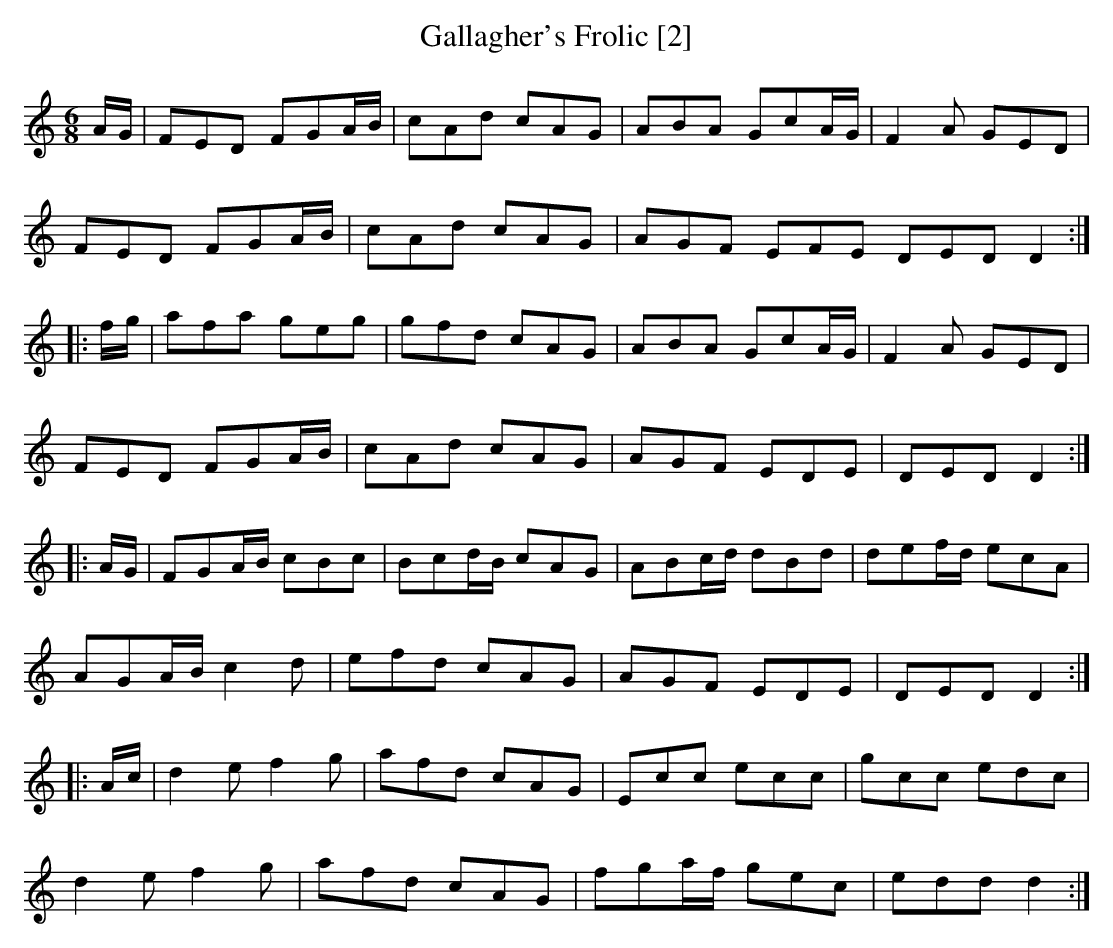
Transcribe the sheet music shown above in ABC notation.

X:1
T:Gallagher's Frolic [2]
M:6/8
L:1/8
K:Ddor
A/G/|FED FGA/B/|cAd cAG|ABA GcA/G/|F2A GED|
FED FGA/B/|cAd cAG|AGF EFE DED D2:|
|:f/g/|afa geg|gfd cAG|ABA GcA/G/|F2A GED|
FED FGA/B/ | cAd cAG|AGF EDE|DED D2:|
|:A/G/|FGA/B/ cBc|Bcd/B/ cAG|ABc/d/ dBd|def/d/ ecA|
AGA/B/ c2d|efd cAG|AGF EDE|DED D2:|
|:A/c/|d2e f2g|afd cAG|Ecc ecc|gcc edc|
d2e f2g| afd cAG|fga/f/ gec|edd d2:|
